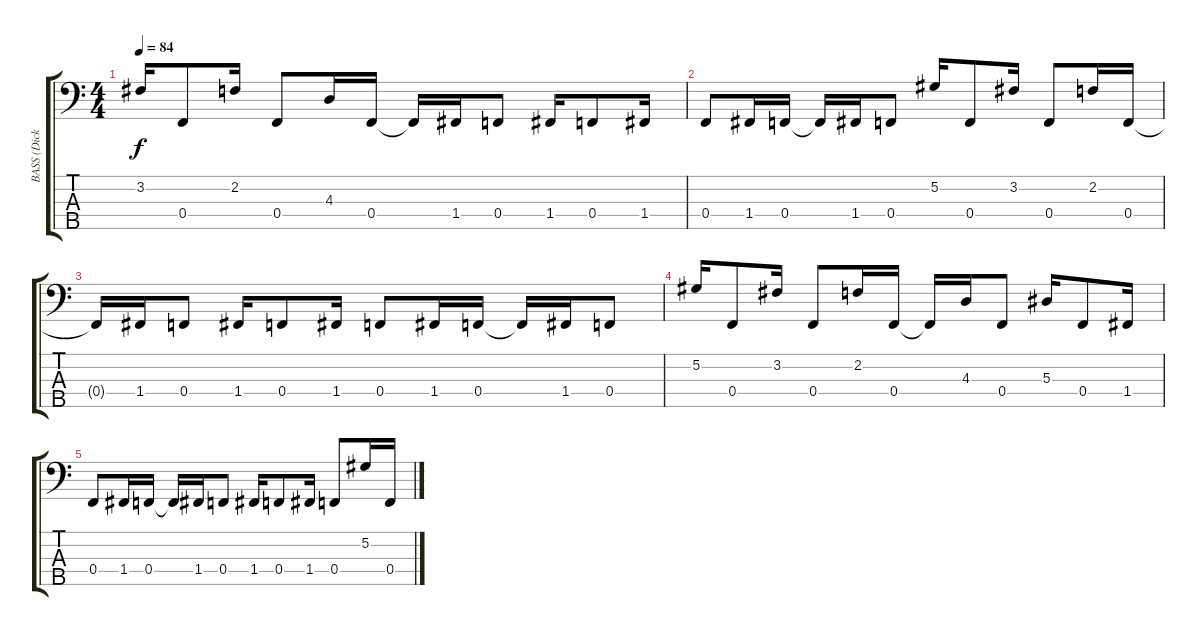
\track ("BASS (Dick Lovgren)" "BASS (Dick") {instrument slapbass1}
\staff {score tabs}
\tuning (Ab2 Eb2 Bb1 F1 C1) {hide}
\ts (4 4)
\tempo 84
\clef f4
\ks c
3.2.16{dy f} 0.4.8 2.2.16 0.4.8 4.3.16 0.4.16 0.4{t}.16 1.4.16 0.4.8 1.4.16 0.4.8 1.4.16 |
0.4.8{volume 0} 1.4.16 0.4.16 0.4{t}.16 1.4.16 0.4.8 5.2.16 0.4.8 3.2.16 0.4.8 2.2.16 0.4.16 |
0.4{t}.16 1.4.16 0.4.8 1.4.16 0.4.8 1.4.16 0.4.8 1.4.16 0.4.16 0.4{t}.16 1.4.16 0.4.8 |
5.2.16 0.4.8 3.2.16 0.4.8 2.2.16 0.4.16 0.4{t}.16 4.3.16 0.4.8 5.3.16 0.4.8 1.4.16 |
0.4.8 1.4.16 0.4.16 0.4{t}.16 1.4.16 0.4.8 1.4.16 0.4.8 1.4.16 0.4.8 5.2.16 0.4.16
